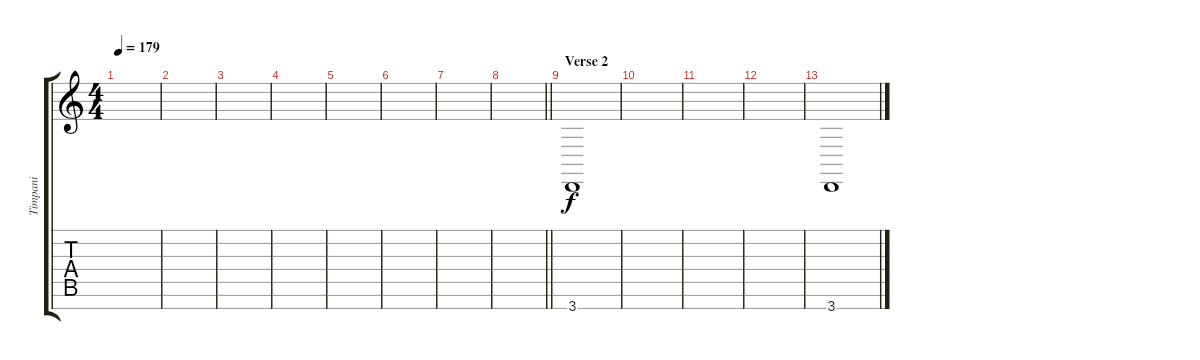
\track ("Timpani" "Timpani") {instrument timpani}
\staff {score tabs}
\tuning (E4 B3 G3 D3 A2 E2 B1) {hide}
\ts (4 4)
\tempo 179
\clef g2
\ks c
|
|
|
|
|
|
|
\barLineRight lightlight
|
\section ("" "Verse 2")
3.7.1 |
|
|
|
3.7.1
